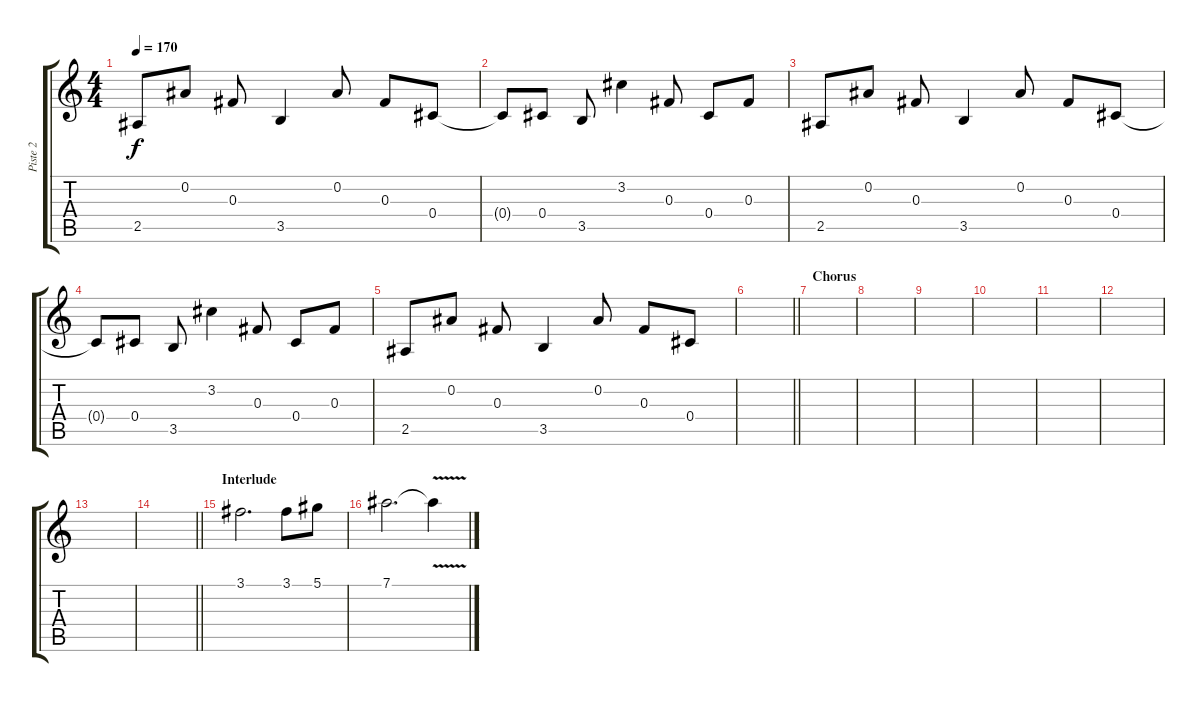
\track ("Piste 2" "Piste 2") {instrument distortionguitar}
\staff {score tabs}
\tuning (Eb4 Bb3 Gb3 Db3 Ab2 Eb2) {hide}
\ts (4 4)
\tempo 170
\clef g2
\ks c
2.5.8{dy f volume 10 balance 6} 0.2.8 0.3.8 3.5.4 0.2.8 0.3.8 0.4.8 |
0.4{t}.8 0.4.8 3.5.8 3.2.4 0.3.8 0.4.8 0.3.8 |
2.5.8 0.2.8 0.3.8 3.5.4 0.2.8 0.3.8 0.4.8 |
0.4{t}.8 0.4.8 3.5.8 3.2.4 0.3.8 0.4.8 0.3.8 |
2.5.8 0.2.8 0.3.8 3.5.4 0.2.8 0.3.8 0.4.8 |
\barLineRight lightlight
|
\section ("" "Chorus")
|
|
|
|
|
|
|
\barLineRight lightlight
|
\section ("" "Interlude")
3.1.2{d volume 12 balance 8} 3.1.8 5.1.8 |
7.1.2{d} 7.1{v t}.4
